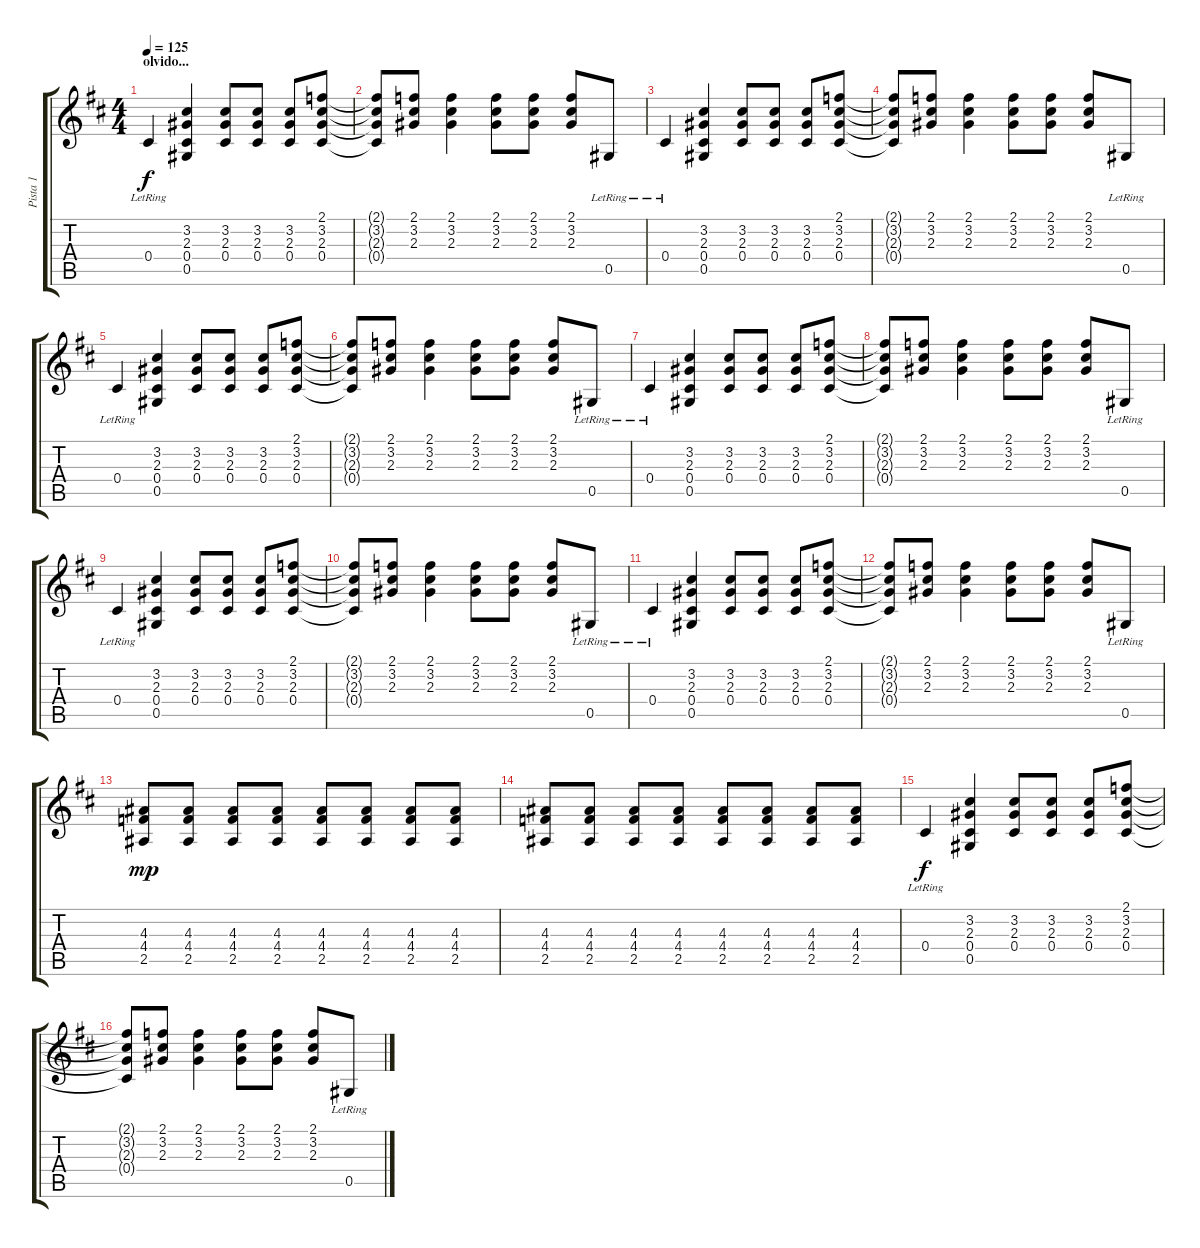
\track ("Pista 1" "Pista 1") {instrument acousticguitarsteel}
\staff {score tabs}
\tuning (Eb4 Bb3 Gb3 Db3 Ab2 Eb2) {hide}
\ts (4 4)
\section ("" "olvido...")
\tempo 125
\clef g2
\ks d
0.4{lr}.4{dy f} (3.2 2.3 0.4 0.5).4 (3.2 2.3 0.4).8 (3.2 2.3 0.4).8 (3.2 2.3 0.4).8 (2.1 3.2 2.3 0.4).8 |
(2.1{t} 3.2{t} 2.3{t} 0.4{t}).8 (2.1 3.2 2.3).8 (2.1 3.2 2.3).4 (2.1 3.2 2.3).8 (2.1 3.2 2.3).8 (2.1 3.2 2.3).8 0.5{lr}.8 |
0.4{lr}.4 (3.2 2.3 0.4 0.5).4 (3.2 2.3 0.4).8 (3.2 2.3 0.4).8 (3.2 2.3 0.4).8 (2.1 3.2 2.3 0.4).8 |
(2.1{t} 3.2{t} 2.3{t} 0.4{t}).8 (2.1 3.2 2.3).8 (2.1 3.2 2.3).4 (2.1 3.2 2.3).8 (2.1 3.2 2.3).8 (2.1 3.2 2.3).8 0.5{lr}.8 |
0.4{lr}.4 (3.2 2.3 0.4 0.5).4 (3.2 2.3 0.4).8 (3.2 2.3 0.4).8 (3.2 2.3 0.4).8 (2.1 3.2 2.3 0.4).8 |
(2.1{t} 3.2{t} 2.3{t} 0.4{t}).8 (2.1 3.2 2.3).8 (2.1 3.2 2.3).4 (2.1 3.2 2.3).8 (2.1 3.2 2.3).8 (2.1 3.2 2.3).8 0.5{lr}.8 |
0.4{lr}.4 (3.2 2.3 0.4 0.5).4 (3.2 2.3 0.4).8 (3.2 2.3 0.4).8 (3.2 2.3 0.4).8 (2.1 3.2 2.3 0.4).8 |
(2.1{t} 3.2{t} 2.3{t} 0.4{t}).8 (2.1 3.2 2.3).8 (2.1 3.2 2.3).4 (2.1 3.2 2.3).8 (2.1 3.2 2.3).8 (2.1 3.2 2.3).8 0.5{lr}.8 |
0.4{lr}.4 (3.2 2.3 0.4 0.5).4 (3.2 2.3 0.4).8 (3.2 2.3 0.4).8 (3.2 2.3 0.4).8 (2.1 3.2 2.3 0.4).8 |
(2.1{t} 3.2{t} 2.3{t} 0.4{t}).8 (2.1 3.2 2.3).8 (2.1 3.2 2.3).4 (2.1 3.2 2.3).8 (2.1 3.2 2.3).8 (2.1 3.2 2.3).8 0.5{lr}.8 |
0.4{lr}.4 (3.2 2.3 0.4 0.5).4 (3.2 2.3 0.4).8 (3.2 2.3 0.4).8 (3.2 2.3 0.4).8 (2.1 3.2 2.3 0.4).8 |
(2.1{t} 3.2{t} 2.3{t} 0.4{t}).8 (2.1 3.2 2.3).8 (2.1 3.2 2.3).4 (2.1 3.2 2.3).8 (2.1 3.2 2.3).8 (2.1 3.2 2.3).8 0.5{lr}.8 |
(4.3 4.4 2.5).8{dy mp} (4.3 4.4 2.5).8 (4.3 4.4 2.5).8 (4.3 4.4 2.5).8 (4.3 4.4 2.5).8 (4.3 4.4 2.5).8 (4.3 4.4 2.5).8 (4.3 4.4 2.5).8 |
(4.3 4.4 2.5).8 (4.3 4.4 2.5).8 (4.3 4.4 2.5).8 (4.3 4.4 2.5).8 (4.3 4.4 2.5).8 (4.3 4.4 2.5).8 (4.3 4.4 2.5).8 (4.3 4.4 2.5).8 |
0.4{lr}.4{dy f} (3.2 2.3 0.4 0.5).4 (3.2 2.3 0.4).8 (3.2 2.3 0.4).8 (3.2 2.3 0.4).8 (2.1 3.2 2.3 0.4).8 |
(2.1{t} 3.2{t} 2.3{t} 0.4{t}).8 (2.1 3.2 2.3).8 (2.1 3.2 2.3).4 (2.1 3.2 2.3).8 (2.1 3.2 2.3).8 (2.1 3.2 2.3).8 0.5{lr}.8
